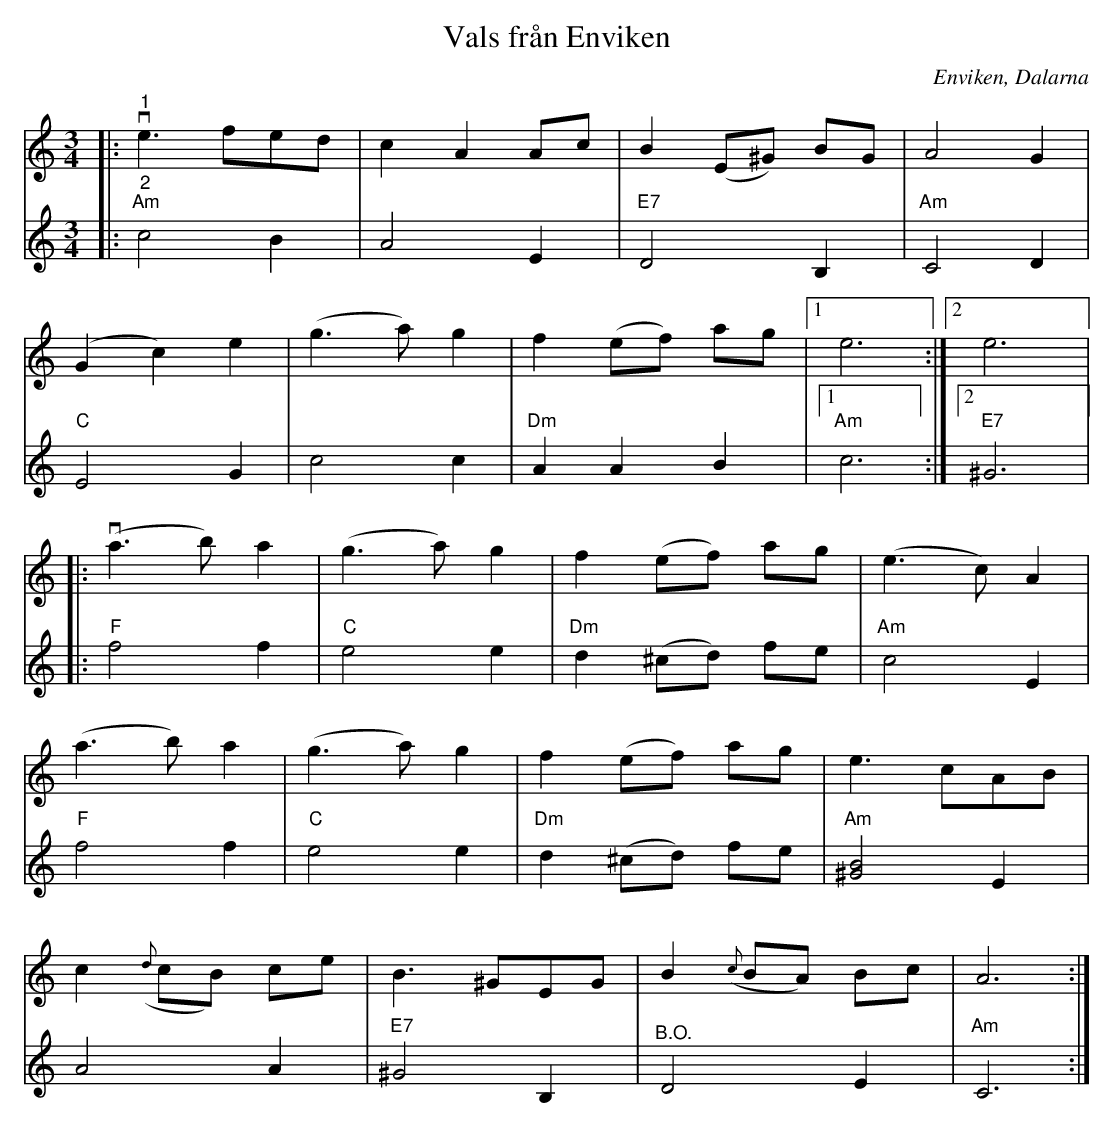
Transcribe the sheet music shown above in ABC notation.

X:1
T:Vals från Enviken
O:Enviken, Dalarna
L:1/8
M:3/4
K:Am
V:1
|:"^1"v e3 fed | c2 A2 Ac | B2 (E^G) BG | A4 G2 |
(G2 c2) e2 | (g3 a) g2 | f2 (ef) ag |1 e6 :|2 e6 |:
v (a3 b) a2 | (g3 a) g2 | f2 (ef) ag | (e3 c) A2 |
(a3 b) a2 | (g3 a) g2 | f2 (ef) ag | e3 cAB |
c2({d} cB) ce | B3 ^GEG | B2({c} BA) Bc | A6 :|
V:2
|:"^2""Am" c4 B2 | A4 E2 |"E7" D4 B,2 |"Am" C4 D2
|"C" E4 G2 | c4 c2 |"Dm" A2 A2 B2 |1 "Am" c6 :|2"E7" ^G6 |:
"F" f4 f2 |"C" e4 e2 |"Dm" d2 (^cd) fe |"Am" c4 E2 |"F" f4 f2 |
"C" e4 e2 |"Dm" d2 (^cd) fe |"Am" [^GB]4 E2 |
A4 A2 |"E7" ^G4 B,2 | "^B.O." D4 E2 |"Am" C6 :|
